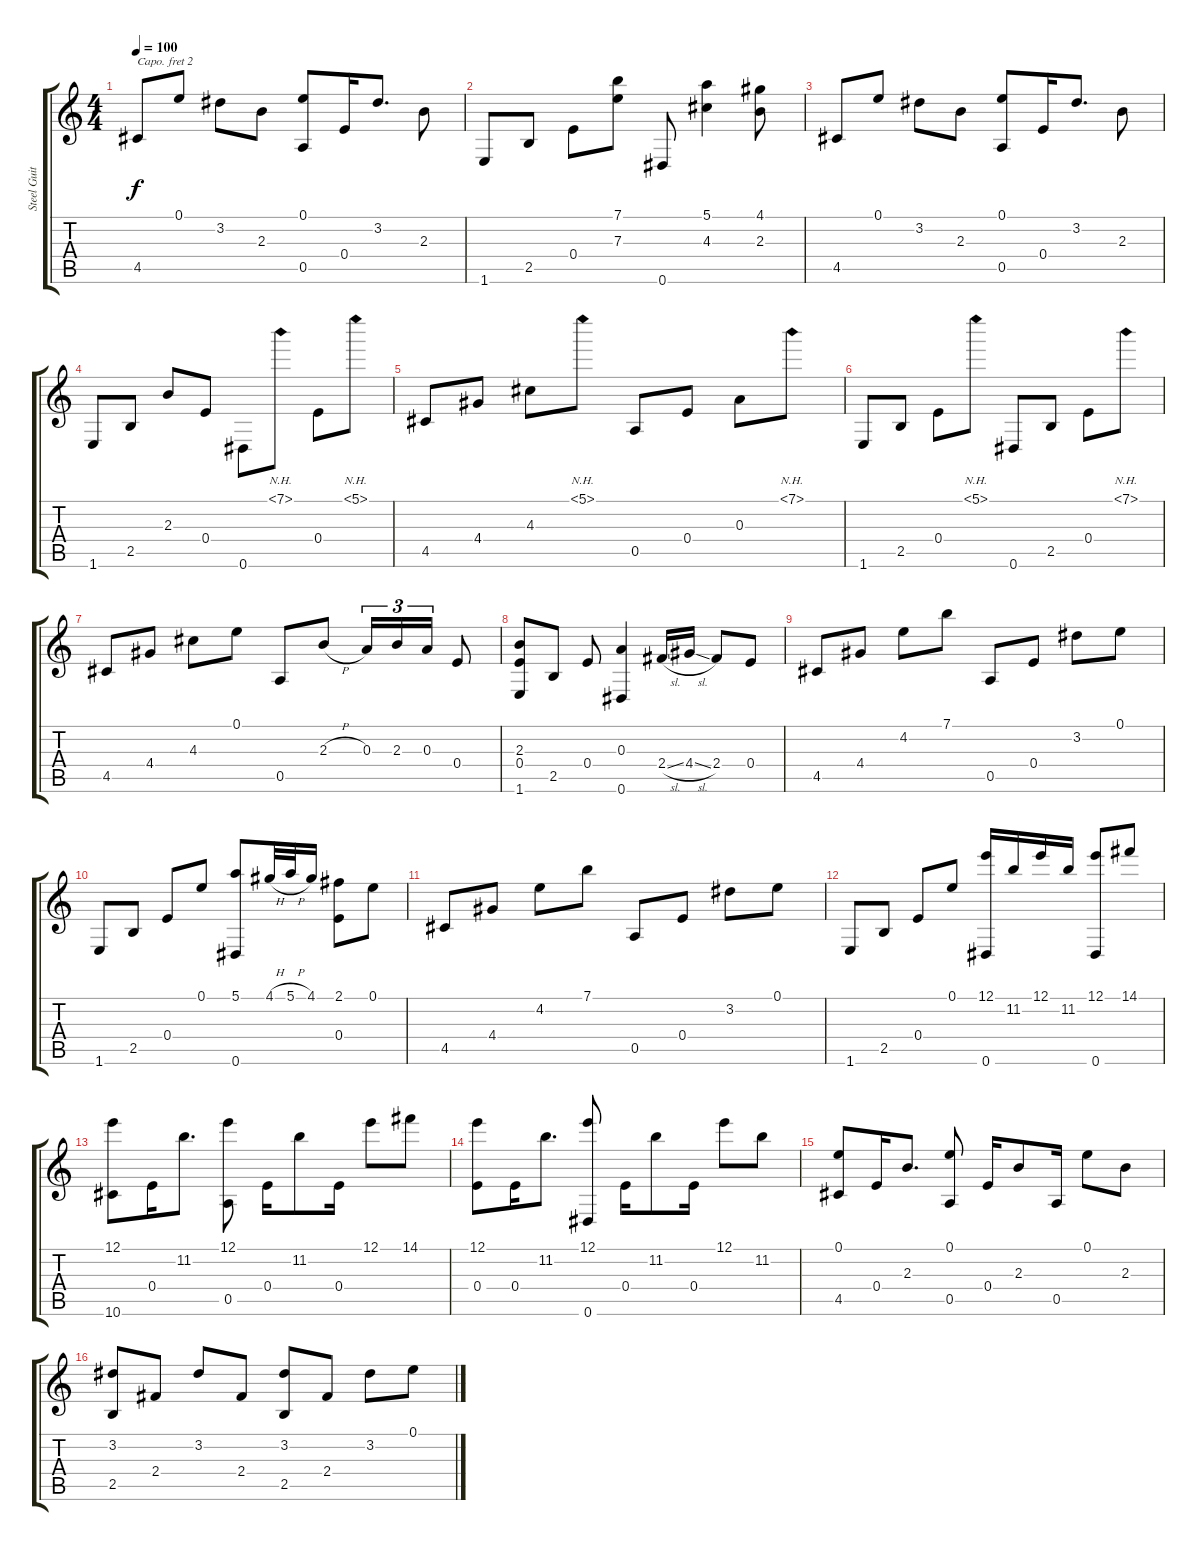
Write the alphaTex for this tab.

\track ("Steel Guitar" "Steel Guit") {instrument acousticguitarsteel}
\staff {score tabs}
\capo 2
\tuning (D4 Bb3 G3 D3 G2 Db2) {hide}
\ts (4 4)
\tempo 100
\clef g2
\ks c
4.5.8{dy f} 0.1.8 3.2.8 2.3.8 (0.1 0.5).8 0.4.16 3.2.8{d} 2.3.8 |
1.6.8 2.5.8 0.4.8 (7.1 7.3).8 0.6.8 (5.1 4.3).4 (4.1 2.3).8 |
4.5.8 0.1.8 3.2.8 2.3.8 (0.1 0.5).8 0.4.16 3.2.8{d} 2.3.8 |
1.6.8 2.5.8 2.3.8 0.4.8 0.6.8 7.1{nh}.8 0.4.8 5.1{nh}.8 |
4.5.8 4.4.8 4.3.8 5.1{nh}.8 0.5.8 0.4.8 0.3.8 7.1{nh}.8 |
1.6.8 2.5.8 0.4.8 5.1{nh}.8 0.6.8 2.5.8 0.4.8 7.1{nh}.8 |
4.5.8 4.4.8 4.3.8 0.1.8 0.5.8 2.3{h}.8 0.3.16{tu (3 2)} 2.3.16{tu (3 2)} 0.3.16{tu (3 2)} 0.4.8 |
(2.3 0.4 1.6).8 2.5.8 0.4.8 (0.3 0.6).4 2.4{sl}.16 4.4{sl}.16 2.4.8 0.4.8 |
4.5.8 4.4.8 4.2.8 7.1.8 0.5.8 0.4.8 3.2.8 0.1.8 |
1.6.8 2.5.8 0.4.8 0.1.8 (5.1 0.6).8 4.1{h}.32 5.1{h}.32 4.1.16 (2.1 0.4).8 0.1.8 |
4.5.8 4.4.8 4.2.8 7.1.8 0.5.8 0.4.8 3.2.8 0.1.8 |
1.6.8 2.5.8 0.4.8 0.1.8 (12.1 0.6).16 11.2.16 12.1.16 11.2.16 (12.1 0.6).8 14.1.8 |
(12.1 10.6).8 0.4.16 11.2.8{d} (12.1 0.5).8 0.4.16 11.2.8 0.4.16 12.1.8 14.1.8 |
(12.1 0.4).8 0.4.16 11.2.8{d} (12.1 0.6).8 0.4.16 11.2.8 0.4.16 12.1.8 11.2.8 |
(0.1 4.5).8 0.4.16 2.3.8{d} (0.1 0.5).8 0.4.16 2.3.8 0.5.16 0.1.8 2.3.8 |
(3.2 2.5).8 2.4.8 3.2.8 2.4.8 (3.2 2.5).8 2.4.8 3.2.8 0.1.8
